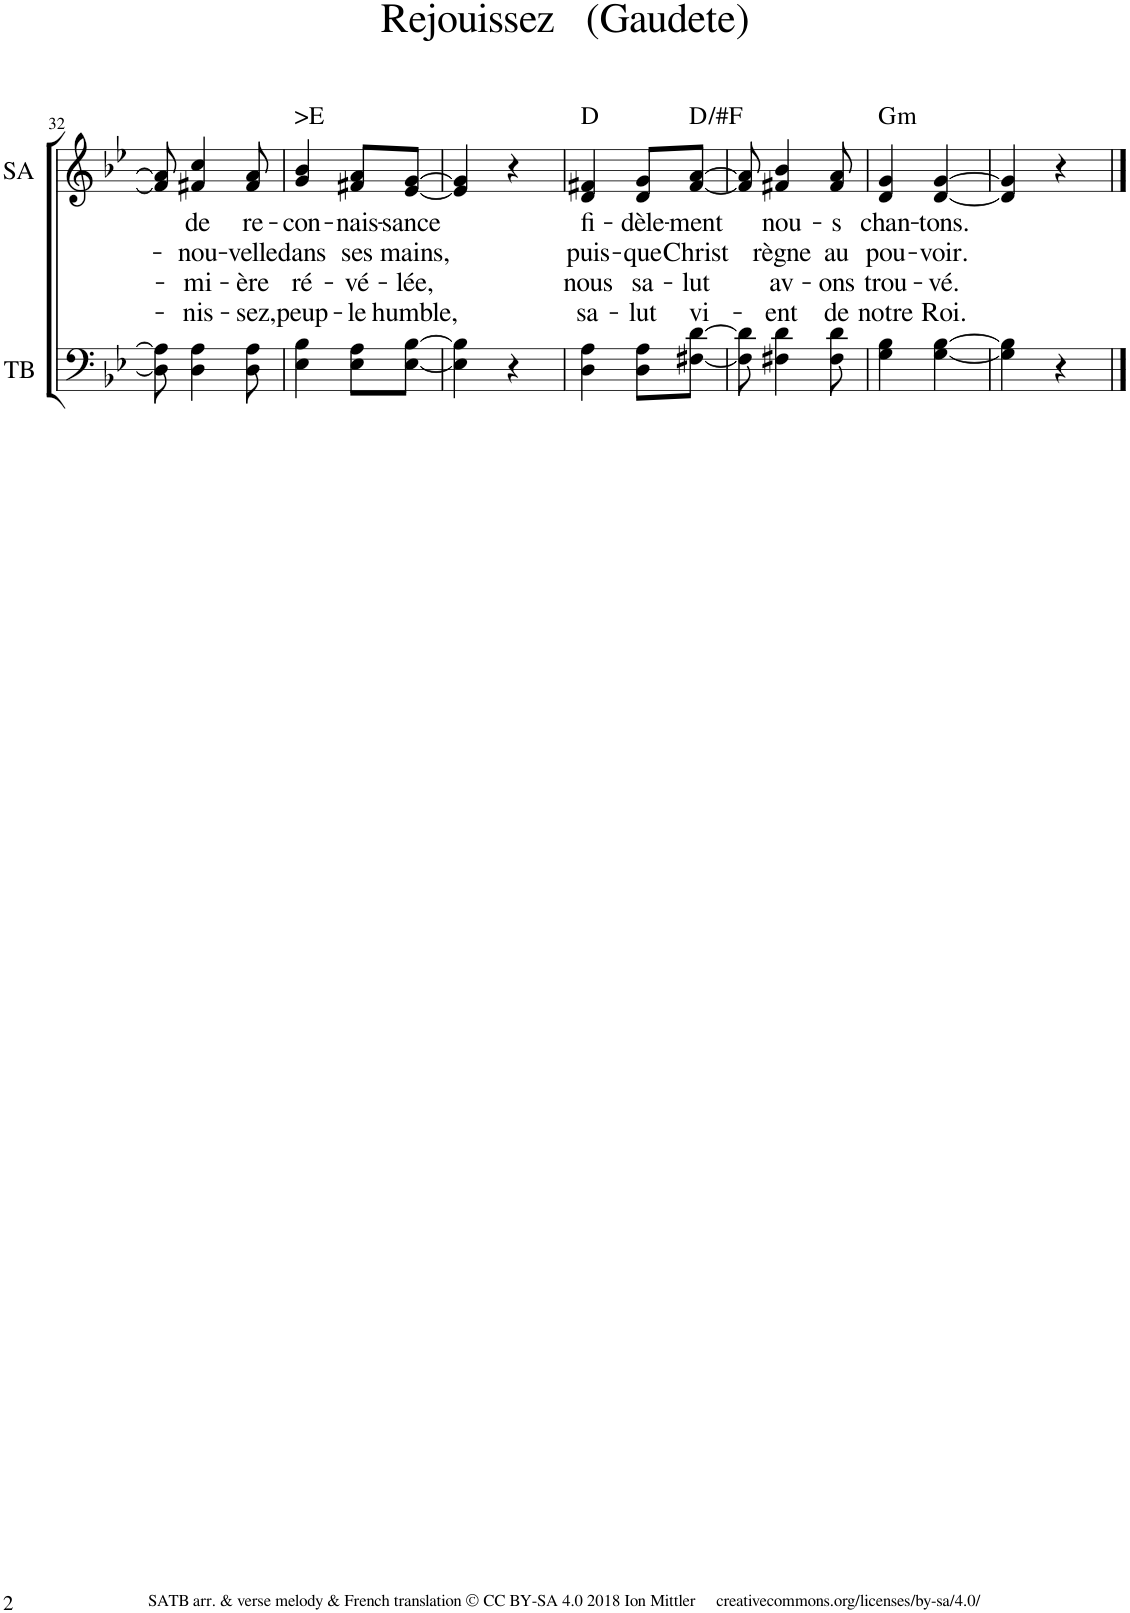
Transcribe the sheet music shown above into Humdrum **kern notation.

**kern	**kern	**text	**text	**text	**text	**harte
*part2	*part1	*part1	*part1	*part1	*part1	*part1
*staff2	*staff1	*staff1	*staff1	*staff1	*staff1	*
*I"Tenor &amp; Bass	*I"Soprano &amp; Alto	*	*	*	*	*
*I'TB	*I'SA	*	*	*	*	*
!!LO:PB:g=z
*clefF4	*clefG2	*	*	*	*	*
*k[b-e-]	*k[b-e-]	*	*	*	*	*
*M2/4	*M2/4	*	*	*	*	*
=32	=32	=32	=32	=32	=32	=32
8D\] 8A\]	8f#/] 8a/]	.	.	.	.	.
!	!	!LO:LY:b	!LO:LY:b	!LO:LY:b	!LO:LY:b	!
4D\ 4A\	4f#X/ 4cc/	de	-nou-	-mi-	-nis-	.
!	!	!LO:LY:b	!LO:LY:b	!LO:LY:b	!LO:LY:b	!
8D\ 8A\	8f#/ 8a/	re-	-velle	-ère	-sez,	.
=33	=33	=33	=33	=33	=33	=33
!	!	!LO:LY:b	!LO:LY:b	!LO:LY:b	!LO:LY:b	!LO:H:kt=>E
4E-\ 4B-\	4g/ 4b-/	-con-	dans	ré-	peup-	N
!	!	!LO:LY:b	!LO:LY:b	!LO:LY:b	!LO:LY:b	!
8E-\ 8A\L	8f#X/ 8a/L	-nais-	ses	-vé-	-le	.
!	!	!LO:LY:b	!LO:LY:b	!LO:LY:b	!LO:LY:b	!
[8E-\ [8B-\J	[8e-/ [8g/J	-sance	mains,	-lée,	humble,	.
=34	=34	=34	=34	=34	=34	=34
4E-\] 4B-\]	4e-/] 4g/]	.	.	.	.	.
4r	4r	.	.	.	.	.
=35	=35	=35	=35	=35	=35	=35
!	!	!LO:LY:b	!LO:LY:b	!LO:LY:b	!LO:LY:b	!
4D\ 4A\	4d/ 4f#X/	fi-	puis-	nous	sa-	D:maj
!	!	!LO:LY:b	!LO:LY:b	!LO:LY:b	!LO:LY:b	!
8D\ 8A\L	8d/ 8g/L	-dèle-	-que	sa-	-lut	.
!	!	!LO:LY:b	!LO:LY:b	!LO:LY:b	!LO:LY:b	!
[8F#X\ [8d\J	[8f#/ [8a/J	-ment	Christ	-lut	vi-	D:maj
=36	=36	=36	=36	=36	=36	=36
8F#\] 8d\]	8f#/] 8a/]	.	.	.	.	.
!	!	!LO:LY:b	!LO:LY:b	!LO:LY:b	!LO:LY:b	!
4F#X\ 4d\	4f#X/ 4b-/	nou-	règne	av-	-ent	.
!	!	!LO:LY:b	!LO:LY:b	!LO:LY:b	!LO:LY:b	!
8F#\ 8d\	8f#/ 8a/	-s	au	-ons	de	.
=37	=37	=37	=37	=37	=37	=37
!	!	!LO:LY:b	!LO:LY:b	!LO:LY:b	!LO:LY:b	!LO:H:kt=m
4G\ 4B-\	4d/ 4g/	chan-	pou-	trou-	notre	G:min
!	!	!LO:LY:b	!LO:LY:b	!LO:LY:b	!LO:LY:b	!
[4G\ [4B-\	[4d/ [4g/	-tons.	-voir.	-vé.	Roi.	.
=38	=38	=38	=38	=38	=38	=38
4G\] 4B-\]	4d/] 4g/]	.	.	.	.	.
4r	4r	.	.	.	.	.
==	==	==	==	==	==	==
*-	*-	*-	*-	*-	*-	*-
